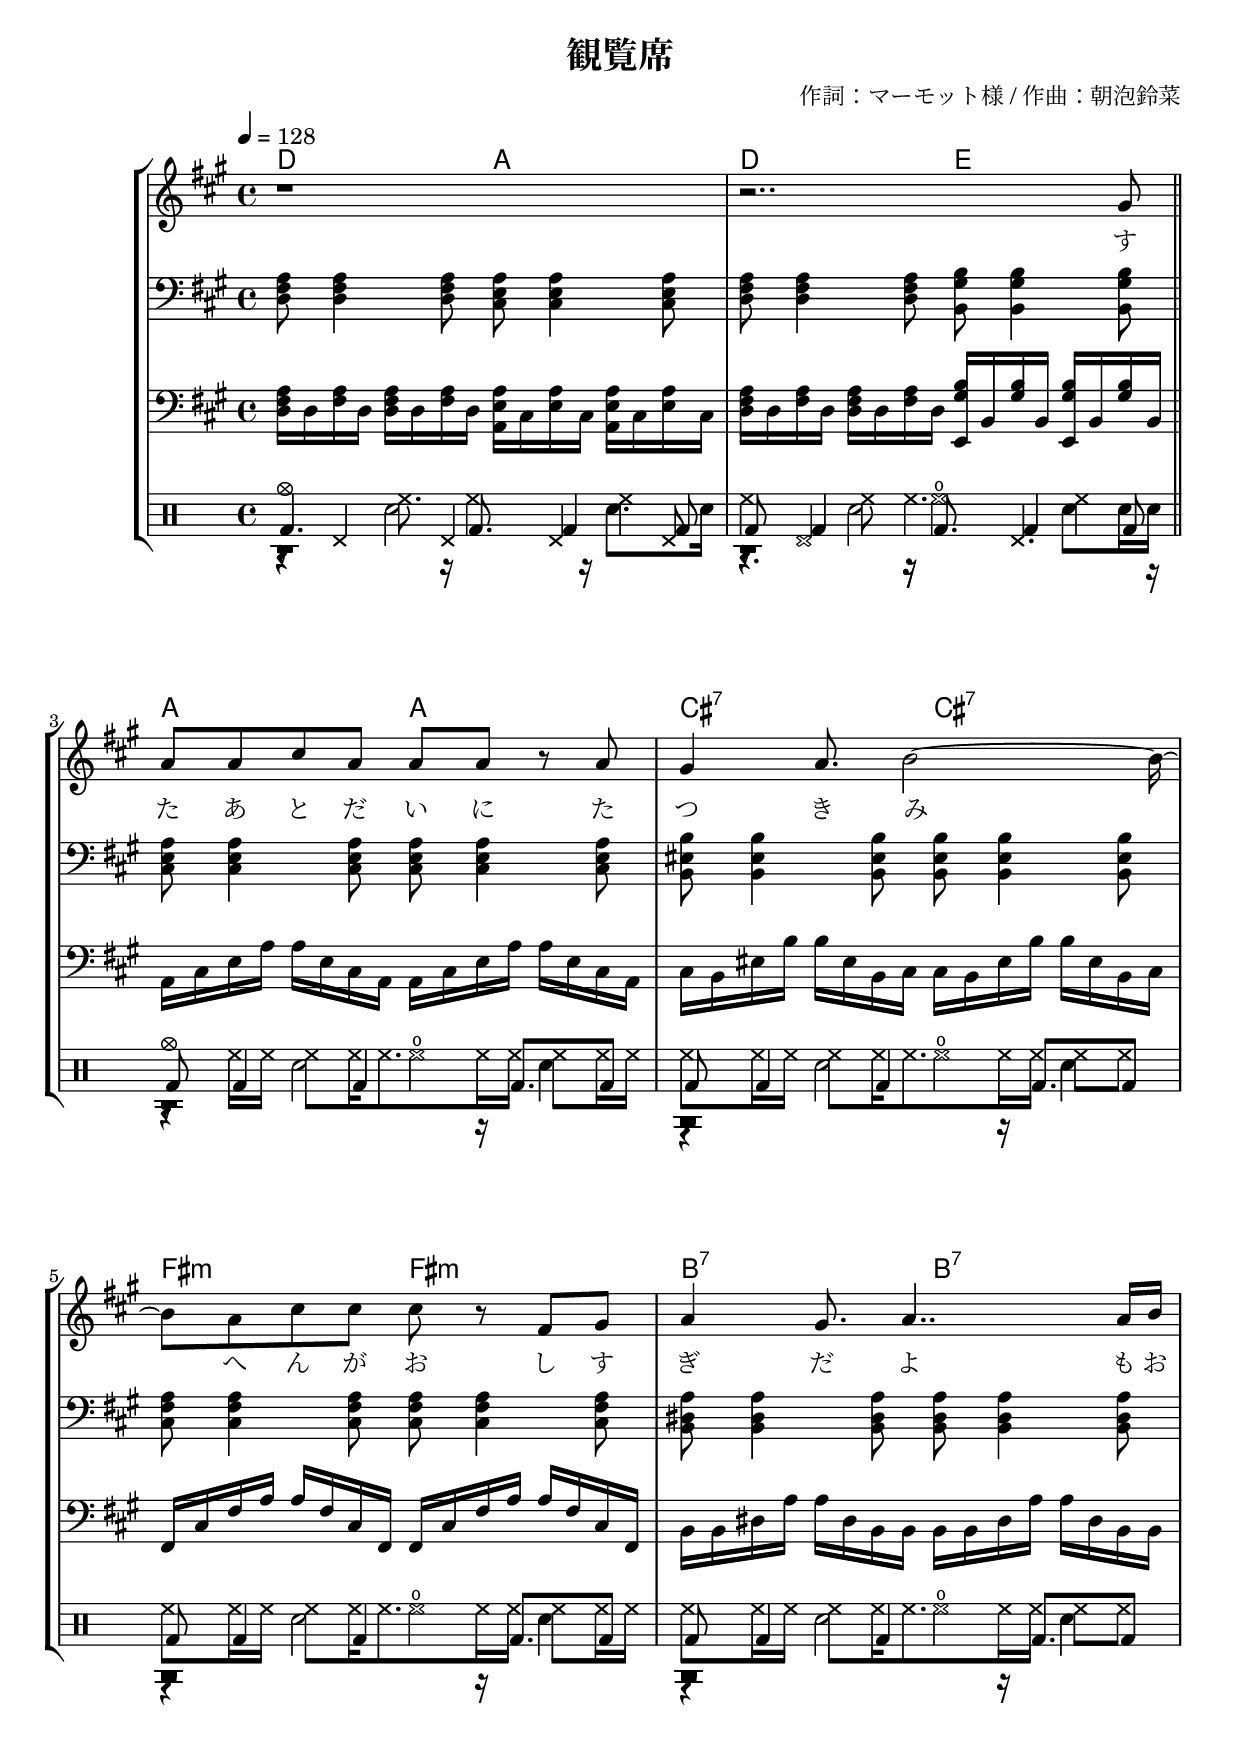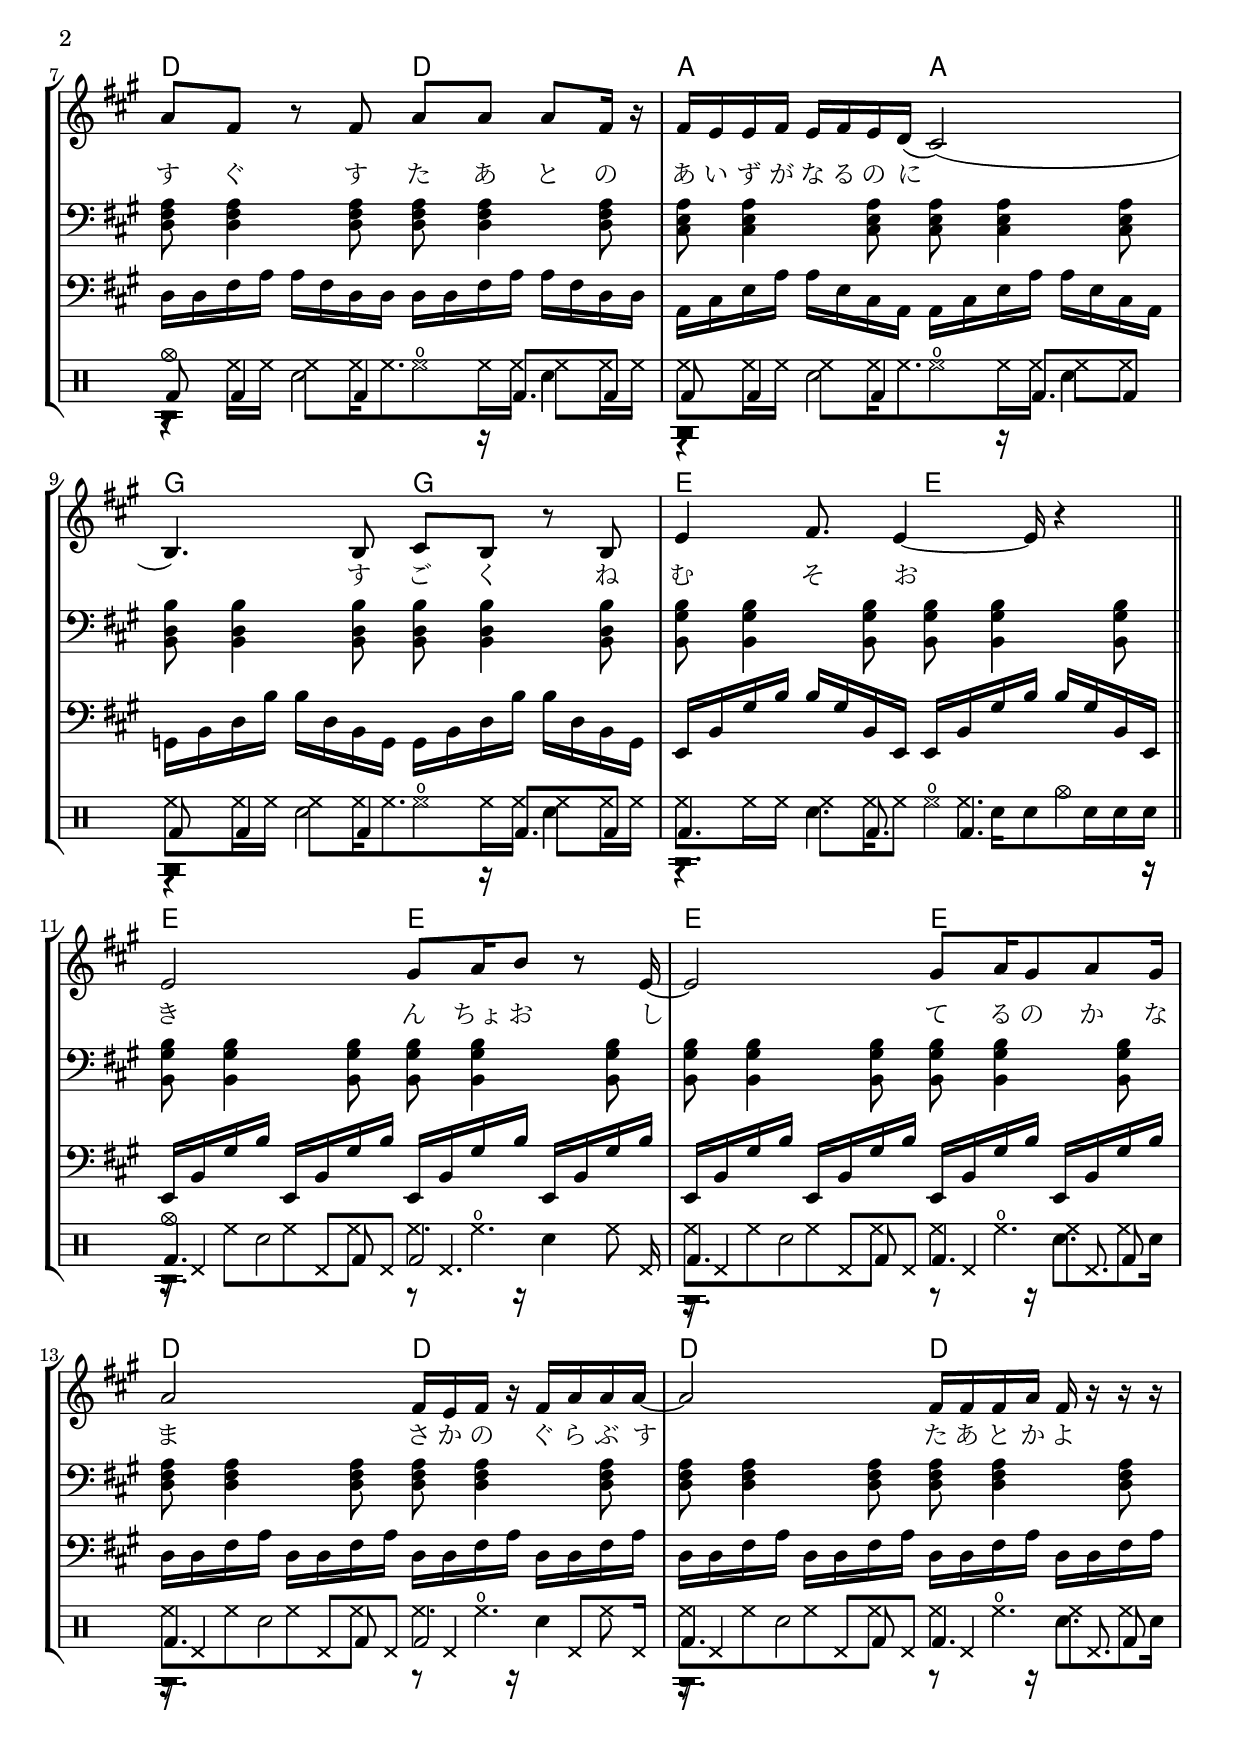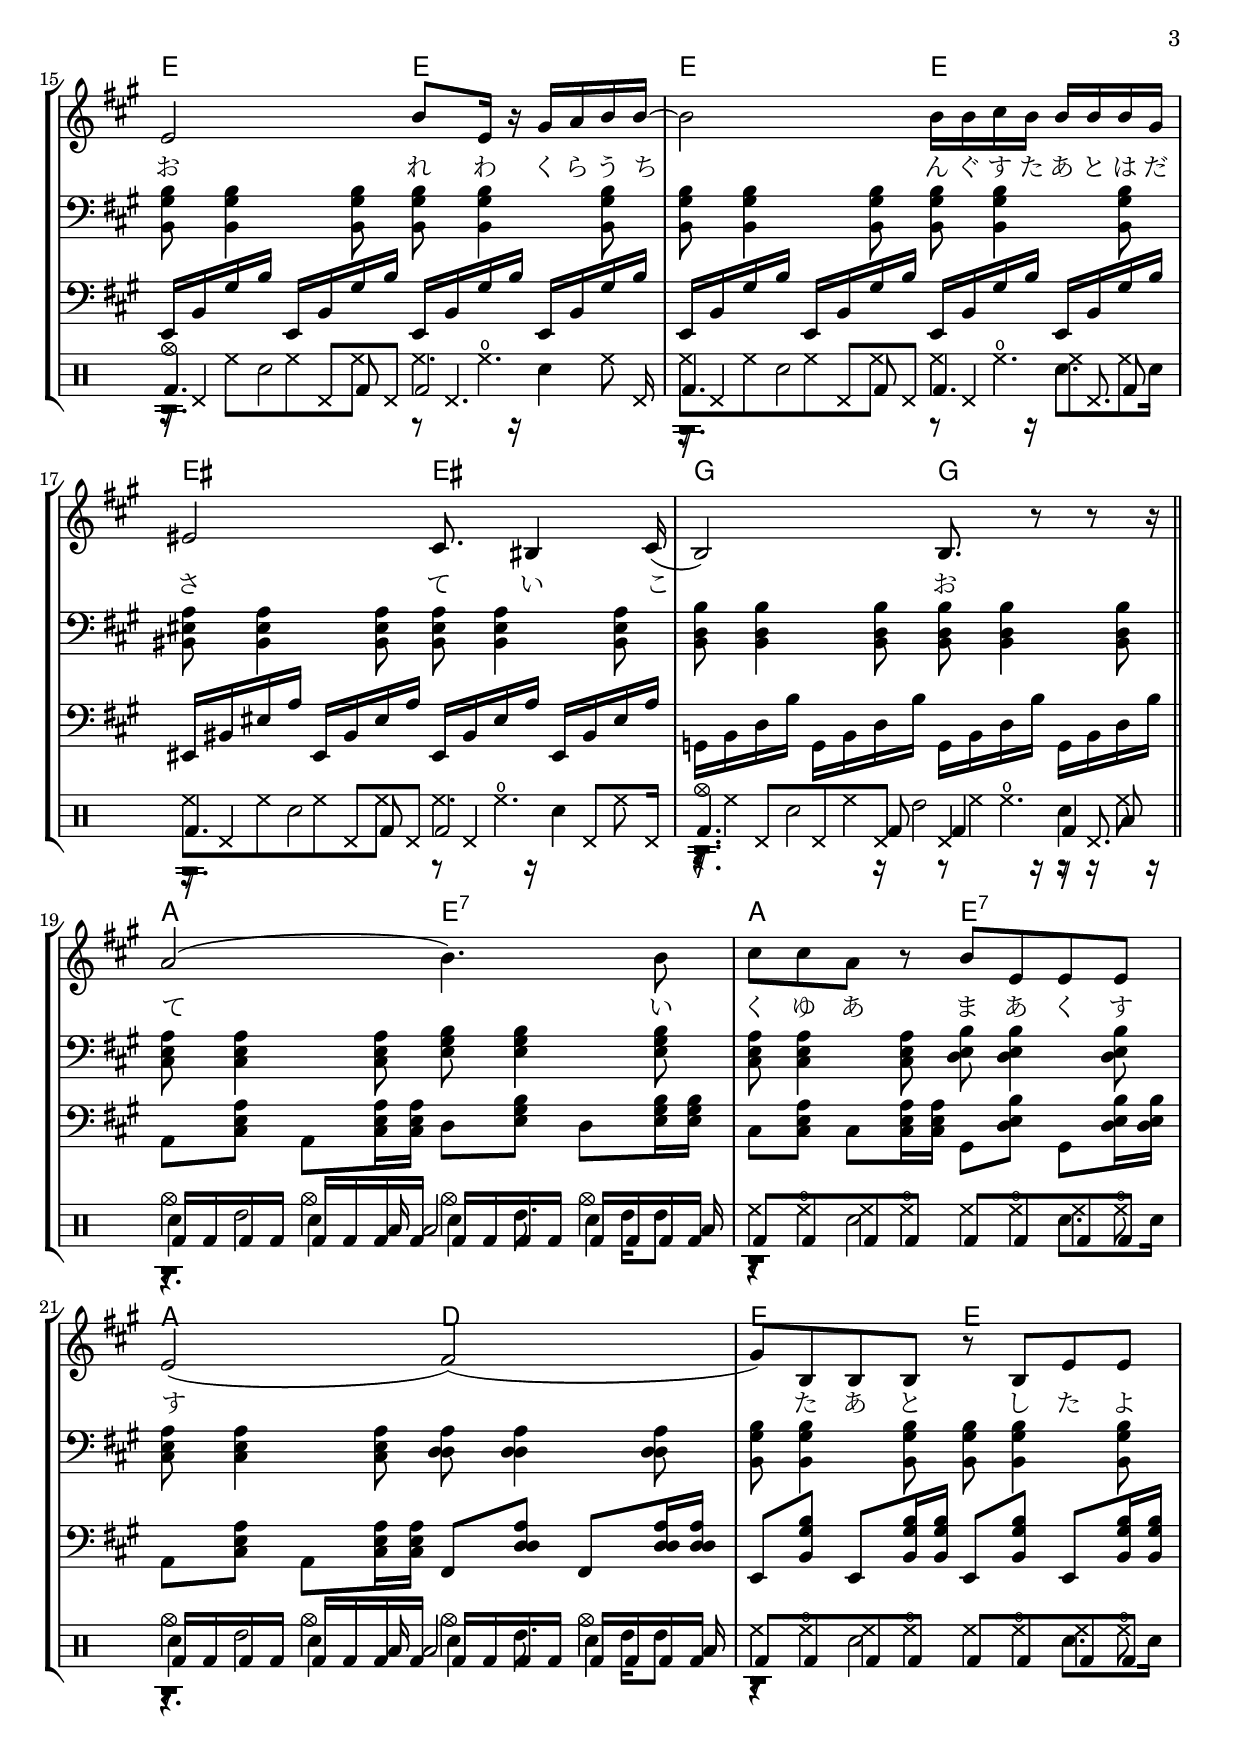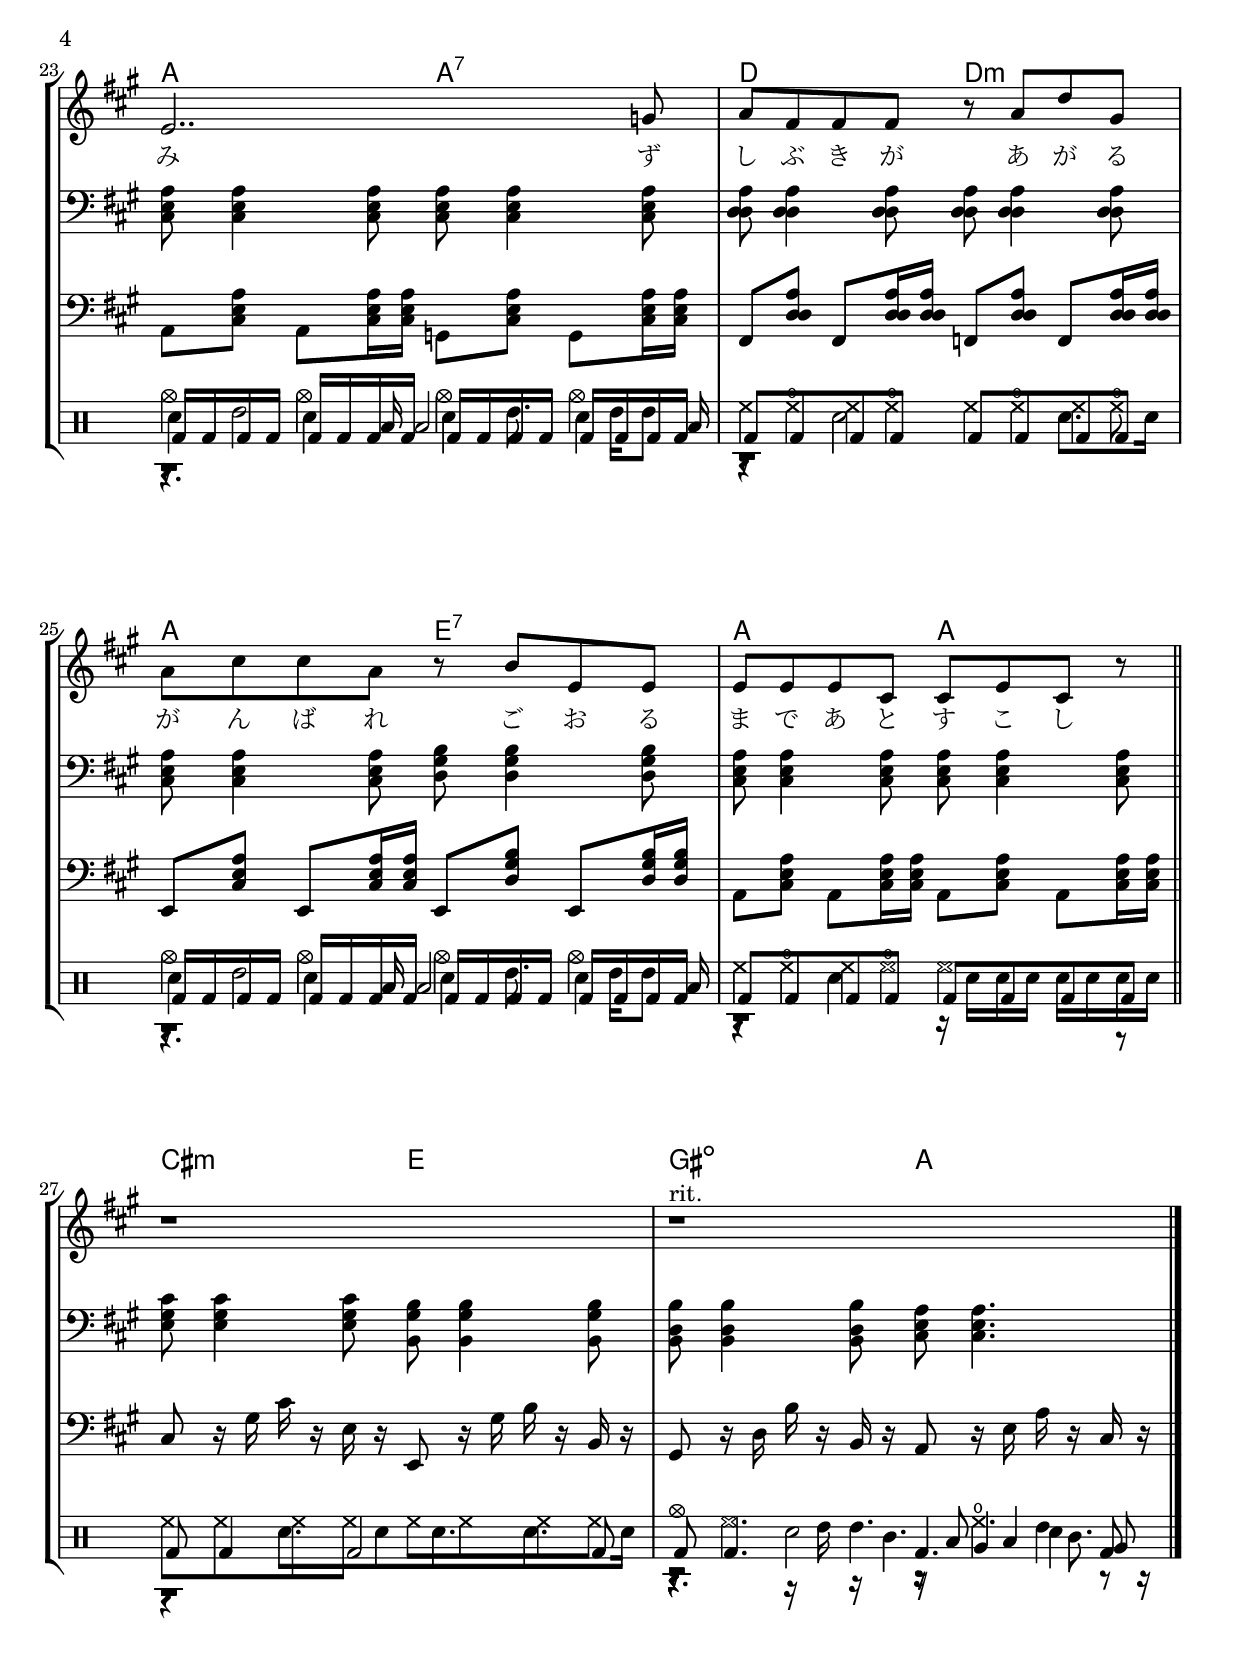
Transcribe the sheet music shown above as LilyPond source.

\version "2.12.1"

\header {
	title = \markup {観覧席}
	composer = \markup \center-column {"作詞：マーモット様 / 作曲：朝泡鈴菜"}
}

harmony = \chordmode {
	d2 a d e 

	a a cis:7 cis:7 fis:m fis:m b:7 b:7 d d a a g g e e 

	e e e e d d d d e e e e eis eis g g 

	a e:7 a e:7 a d e e a a:7 d d:m a e:7 a a 

	cis:m e gis:dim a 
}

melody = {
	\key a \major
	\tempo 4 = 128
	r1 | r2.. 
	\set Staff.midiInstrument = #"mmi0.40"
	gis'8 
	a'8  a'8  cis''8  a'8  a'8  a'8  r8  a'8 
	gis'4  a'8.  b'2~b'16~ 
	b'8  a'8  cis''8  cis''8  cis''8  r8  fis'8  gis'8 
	a'4  gis'8.  a'4..  a'16  b'16 
	a'8  fis'8  r8  fis'8  a'8  a'8  a'8  fis'16  r16 
	fis'16  e'16  e'16  fis'16  e'16  fis'16  e'16  d'16  (cis'2) 
	(b4.)  b8  cis'8  b8  r8  b8 
	e'4  fis'8.  e'4~e'16  	r4 	\set Staff.midiInstrument = #"mmi0.40"
	 e'2  gis'8  a'16  b'8  r8  e'16~ 
	e'2  gis'8  a'16  gis'8  a'8  gis'16 
	a'2  fis'16  e'16  fis'16  r16  fis'16  a'16  a'16  a'16~ 
	a'2  fis'16  fis'16  fis'16  a'16  fis'16  r16  r16  r16 
	e'2  b'8  e'16  r16  gis'16  a'16  b'16  b'16~ 
	b'2  b'16  b'16  cis''16  b'16  b'16  b'16  b'16  gis'16 
	eis'2  cis'8.  bis4  cis'16 
	(b2)  b8.  r8  r8  r16
	\set Staff.midiInstrument = #"mmi0.40"
	 a'2  (b'4.)  b'8 
	cis''8  cis''8  a'8  r8  b'8  e'8  e'8  e'8 
	e'2  (fis'2) 
	(gis'8)  b8  b8  b8  r8  b8  e'8  e'8 
	e'2..  g'8 
	a'8  fis'8  fis'8  fis'8  r8  a'8  d''8  gis'8 
	a'8  cis''8  cis''8  a'8  r8  b'8  e'8  e'8 
	e'8  e'8  e'8  cis'8  cis'8  e'8  cis'8  	r8 	r1 | r1^"rit." \bar "|."
}

words = \lyricmode {
	
	す  た  あ  と  だ  い  に  た  つ  き  み  へ  ん  が  お  し  す  ぎ  だ  よ  も  お  す  ぐ  す  た  あ  と  の  あ  い  ず  が  な  る  の  に  す  ご  く  ね  む  そ  お  
	き  ん  ちょ  お  し  て  る  の  か  な  ま  さ  か  の  ぐ  ら  ぶ  す  た  あ  と  か  よ  お  れ  わ  く  ら  う  ち  ん  ぐ  す  た  あ  と  は  だ  さ  て  い  こ  お  
	て  い  く  ゆ  あ  ま  あ  く  す  す  た  あ  と  し  た  よ  み  ず  し  ぶ  き  が  あ  が  る  が  ん  ば  れ  ご  お  る  ま  で  あ  と  す  こ  し  
	
}

tempochange = {
	\tempo 4 = 128
	r1 | r1 \bar "||"
	\tempo 4 = 128
	r1 | r1 | r1 | r1 | r1 | r1 | r1 | r1 \bar "||"
	\tempo 4 = 128
	r1 | r1 | r1 | r1 | r1 | r1 | r1 | r1 \bar "||"
	\tempo 4 = 128
	r1 | r1 | r1 | r1 | r1 | r1 | r1 | r1 \bar "||"
	\tempo 4 = 128
	r1 | \tempo 4 = 96 r2 \tempo 4 = 85 r2 \bar "|."
}

mainacc = {
	\clef bass
	\set Staff.midiInstrument = #"Acoustic Guitar (nylon)"
	\key a \major
	\tempo 4 = 128
	<d fis a>8 <d fis a>4 <d fis a>8
	<cis e a>8 <cis e a>4 <cis e a>8
	<d fis a>8 <d fis a>4 <d fis a>8
	<b, gis b>8 <b, gis b>4 <b, gis b>8
	\bar "||"

	\set Staff.midiInstrument = #"Electric Guitar (clean)"
	<cis e a>8 <cis e a>4 <cis e a>8
	<cis e a>8 <cis e a>4 <cis e a>8
	<b, eis b>8 <b, eis b>4 <b, eis b>8
	<b, eis b>8 <b, eis b>4 <b, eis b>8
	<cis fis a>8 <cis fis a>4 <cis fis a>8
	<cis fis a>8 <cis fis a>4 <cis fis a>8
	<b, dis a>8 <b, dis a>4 <b, dis a>8
	<b, dis a>8 <b, dis a>4 <b, dis a>8
	<d fis a>8 <d fis a>4 <d fis a>8
	<d fis a>8 <d fis a>4 <d fis a>8
	<cis e a>8 <cis e a>4 <cis e a>8
	<cis e a>8 <cis e a>4 <cis e a>8
	<b, d b>8 <b, d b>4 <b, d b>8
	<b, d b>8 <b, d b>4 <b, d b>8
	<b, gis b>8 <b, gis b>4 <b, gis b>8
	<b, gis b>8 <b, gis b>4 <b, gis b>8
	\bar "||"

	\set Staff.midiInstrument = #"Acoustic Guitar (steel)"
	<b, gis b>8 <b, gis b>4 <b, gis b>8
	<b, gis b>8 <b, gis b>4 <b, gis b>8
	<b, gis b>8 <b, gis b>4 <b, gis b>8
	<b, gis b>8 <b, gis b>4 <b, gis b>8
	<d fis a>8 <d fis a>4 <d fis a>8
	<d fis a>8 <d fis a>4 <d fis a>8
	<d fis a>8 <d fis a>4 <d fis a>8
	<d fis a>8 <d fis a>4 <d fis a>8
	<b, gis b>8 <b, gis b>4 <b, gis b>8
	<b, gis b>8 <b, gis b>4 <b, gis b>8
	<b, gis b>8 <b, gis b>4 <b, gis b>8
	<b, gis b>8 <b, gis b>4 <b, gis b>8
	<bis, eis a>8 <bis, eis a>4 <bis, eis a>8
	<bis, eis a>8 <bis, eis a>4 <bis, eis a>8
	<b, d b>8 <b, d b>4 <b, d b>8
	<b, d b>8 <b, d b>4 <b, d b>8
	\bar "||"

	\set Staff.midiInstrument = #"Electric Guitar (jazz)"
	<cis e a>8 <cis e a>4 <cis e a>8
	<e gis b>8 <e gis b>4 <e gis b>8
	<cis e a>8 <cis e a>4 <cis e a>8
	<d e b>8 <d e b>4 <d e b>8
	<cis e a>8 <cis e a>4 <cis e a>8
	<d d a>8 <d d a>4 <d d a>8
	<b, gis b>8 <b, gis b>4 <b, gis b>8
	<b, gis b>8 <b, gis b>4 <b, gis b>8
	<cis e a>8 <cis e a>4 <cis e a>8
	<cis e a>8 <cis e a>4 <cis e a>8
	<d d a>8 <d d a>4 <d d a>8
	<d d a>8 <d d a>4 <d d a>8
	<cis e a>8 <cis e a>4 <cis e a>8
	<d gis b>8 <d gis b>4 <d gis b>8
	<cis e a>8 <cis e a>4 <cis e a>8
	<cis e a>8 <cis e a>4 <cis e a>8
	\bar "||"

	\set Staff.midiInstrument = #"Electric Guitar (muted)"
	<e gis cis'>8 <e gis cis'>4 <e gis cis'>8
	<b, gis b>8 <b, gis b>4 <b, gis b>8
	<b, d b>8 <b, d b>4 <b, d b>8
	<cis e a>8 <cis e a>4.
	\bar "|."
}

subacc = {
	\clef bass
	\set Staff.midiInstrument = #"Harmonica"
	\key a \major
	\tempo 4 = 128
	<d fis a>16 d16 <fis a>16 d16   <d fis a>16 d16 <fis a>16 d16
	<a, e a>16 cis16 <e a>16 cis16   <a, e a>16 cis16 <e a>16 cis16
	<d fis a>16 d16 <fis a>16 d16   <d fis a>16 d16 <fis a>16 d16
	<e, gis b>16 b,16 <gis b>16 b,16   <e, gis b>16 b,16 <gis b>16 b,16
	\bar "||"

	\set Staff.midiInstrument = #"Cello"
	a,16 cis e a a e cis a,
	a,16 cis e a a e cis a,
	cis16 b, eis b b eis b, cis
	cis16 b, eis b b eis b, cis
	fis,16 cis fis a a fis cis fis,
	fis,16 cis fis a a fis cis fis,
	b,16 b, dis a a dis b, b,
	b,16 b, dis a a dis b, b,
	d16 d fis a a fis d d
	d16 d fis a a fis d d
	a,16 cis e a a e cis a,
	a,16 cis e a a e cis a,
	g,16 b, d b b d b, g,
	g,16 b, d b b d b, g,
	e,16 b, gis b b gis b, e,
	e,16 b, gis b b gis b, e,
	\bar "||"

	\set Staff.midiInstrument = #"Contrabass"
	e,16 b, gis b e, b, gis b
	e,16 b, gis b e, b, gis b
	e,16 b, gis b e, b, gis b
	e,16 b, gis b e, b, gis b
	d16 d fis a d d fis a
	d16 d fis a d d fis a
	d16 d fis a d d fis a
	d16 d fis a d d fis a
	e,16 b, gis b e, b, gis b
	e,16 b, gis b e, b, gis b
	e,16 b, gis b e, b, gis b
	e,16 b, gis b e, b, gis b
	eis,16 bis, eis a eis, bis, eis a
	eis,16 bis, eis a eis, bis, eis a
	g,16 b, d b g, b, d b
	g,16 b, d b g, b, d b
	\bar "||"

	\set Staff.midiInstrument = #"Reed organ"
	a,8 <cis e a> a, <cis e a>16 <cis e a>
	d8 <e gis b> d <e gis b>16 <e gis b>
	cis8 <cis e a> cis <cis e a>16 <cis e a>
	gis,8 <d e b> gis, <d e b>16 <d e b>
	a,8 <cis e a> a, <cis e a>16 <cis e a>
	fis,8 <d d a> fis, <d d a>16 <d d a>
	e,8 <b, gis b> e, <b, gis b>16 <b, gis b>
	e,8 <b, gis b> e, <b, gis b>16 <b, gis b>
	a,8 <cis e a> a, <cis e a>16 <cis e a>
	g,8 <cis e a> g, <cis e a>16 <cis e a>
	fis,8 <d d a> fis, <d d a>16 <d d a>
	f,8 <d d a> f, <d d a>16 <d d a>
	e,8 <cis e a> e, <cis e a>16 <cis e a>
	e,8 <d gis b> e, <d gis b>16 <d gis b>
	a,8 <cis e a> a, <cis e a>16 <cis e a>
	a,8 <cis e a> a, <cis e a>16 <cis e a>
	\bar "||"

	\set Staff.midiInstrument = #"Music box"
	cis8r16gis16cis'16r16e16r16
	e,8r16gis16b16r16b,16r16
	gis,8r16d16b16r16b,16r16
	a,8r16e16a16r16cis16r16
	\bar "|."
}

percA = {
	\drummode {
	r4 hh8. hh4 r16 hh4  |hh4 hh8 hh4. hh4  \bar "||"
	r2 hho2  |r2 hho2  |r2 hho2  |r2 hho2  |r2 hho2  |r2 hho2  |r2 hho2  |r2 hho2  \bar "||"
	r2 r8 hho4.  |r2 r8 hho4.  |r2 r8 hho4.  |r2 r8 hho4.  |r2 r8 hho4.  |r2 r8 hho4.  |r2 r8 hho4.  |r2 r8 hho4.  \bar "||"
	r1  |hh4 hh4 hh4 hh4  |r1  |hh4 hh4 hh4 hh4  |r1  |hh4 hh4 hh4 hh4  |r1  |hh4 hh4 hh2  \bar "||"
	hh8 hh8 hh8 hh8 hh8 hh8 hh8 hh8  |r8 hh2. r8  \bar "|."
	}
}

percB = {
	\drummode {
	r8 hhp4 hhp4 hhp4 hhp8  |r8 hhp2 hhp4.  \bar "||"
	r8 hh16 hh16 hh8 hh16 hh8. hh16 hh16 hh8 hh16 hh16  |hh8 hh16 hh16 hh8 hh16 hh8. hh16 hh16 hh8 hh8  |hh8 hh16 hh16 hh8 hh16 hh8. hh16 hh16 hh8 hh16 hh16  |hh8 hh16 hh16 hh8 hh16 hh8. hh16 hh16 hh8 hh8  |r8 hh16 hh16 hh8 hh16 hh8. hh16 hh16 hh8 hh16 hh16  |hh8 hh16 hh16 hh8 hh16 hh8. hh16 hh16 hh8 hh8  |hh8 hh16 hh16 hh8 hh16 hh8. hh16 hh16 hh8 hh16 hh16  |hh8 hh16 hh16 hh8 hh16 hh8 hh4. r16  \bar "||"
	r8 hh8 hh8 hh8 hh4. hh8  |hh8 hh8 hh8 hh8 hh4 hh8 hh8  |hh8 hh8 hh8 hh8 hh4. hh8  |hh8 hh8 hh8 hh8 hh4 hh8 hh8  |r8 hh8 hh8 hh8 hh4. hh8  |hh8 hh8 hh8 hh8 hh4 hh8 hh8  |hh8 hh8 hh8 hh8 hh4. hh8  |r16 hh4 hh4 hh4 r16 hh8  \bar "||"
	sn4 sn4 sn4 sn4  |r4 sn2 sn8. sn16  |sn4 sn4 sn4 sn4  |r4 sn2 sn8. sn16  |sn4 sn4 sn4 sn4  |r4 sn2 sn8. sn16  |sn4 sn4 sn4 sn4  |r4 sn4 r16 sn16 sn16 sn16 sn16 sn16 sn16 sn16  \bar "||"
	r4 sn8. sn8 sn8. sn8. sn16  |r4 sn2 sn4  \bar "|."
	}
}

percC = {
	\drummode {
	r4 sn2 sn8. sn16  |r4 sn2 sn8 sn16 sn16  \bar "||"
	r4 sn2 sn4  |r4 sn2 sn4  |r4 sn2 sn4  |r4 sn2 sn4  |r4 sn2 sn4  |r4 sn2 sn4  |r4 sn2 sn4  |r4 sn4. sn16 sn8 sn16 sn16 sn16  \bar "||"
	r16 hhp4 hhp8 hhp8 hhp4. hhp16  |r16 hhp4 hhp8 hhp8 hhp4 hhp8.  |r16 hhp4 hhp8 hhp8 hhp4 hhp8 hhp16  |r16 hhp4 hhp8 hhp8 hhp4 hhp8.  |r16 hhp4 hhp8 hhp8 hhp4. hhp16  |r16 hhp4 hhp8 hhp8 hhp4 hhp8.  |r16 hhp4 hhp8 hhp8 hhp4 hhp8 hhp16  |r8 hhp8 hhp8 hhp8 hhp4 r16 hhp8.  \bar "||"
	bd16 bd16 bd16 bd16 bd16 bd16 bd16 bd16 bd16 bd16 bd16 bd16 bd16 bd16 bd16 bd16  |bd8 bd8 bd8 bd8 bd8 bd8 bd8 bd8  |bd16 bd16 bd16 bd16 bd16 bd16 bd16 bd16 bd16 bd16 bd16 bd16 bd16 bd16 bd16 bd16  |bd8 bd8 bd8 bd8 bd8 bd8 bd8 bd8  |bd16 bd16 bd16 bd16 bd16 bd16 bd16 bd16 bd16 bd16 bd16 bd16 bd16 bd16 bd16 bd16  |bd8 bd8 bd8 bd8 bd8 bd8 bd8 bd8  |bd16 bd16 bd16 bd16 bd16 bd16 bd16 bd16 bd16 bd16 bd16 bd16 bd16 bd16 bd16 bd16  |bd8 bd8 bd8 bd8 bd8 bd8 bd8 bd8  \bar "||"
	bd8 bd4 bd2 bd8  |bd8 bd4. bd4. bd8  \bar "|."
	}
}

percD = {
	\drummode {
	bd4. r16 bd8. bd4 bd8  |bd8 bd4 r16 bd8. bd4 bd8  \bar "||"
	bd8 bd4 bd4 r16 bd8. bd8  |bd8 bd4 bd4 r16 bd8. bd8  |bd8 bd4 bd4 r16 bd8. bd8  |bd8 bd4 bd4 r16 bd8. bd8  |bd8 bd4 bd4 r16 bd8. bd8  |bd8 bd4 bd4 r16 bd8. bd8  |bd8 bd4 bd4 r16 bd8. bd8  |bd4. bd8. bd4. r16  \bar "||"
	r8. sn2 r16 sn4  |r8. sn2 r16 sn8. sn16  |r8. sn2 r16 sn4  |r8. sn2 r16 sn8. sn16  |r8. sn2 r16 sn4  |r8. sn2 r16 sn8. sn16  |r8. sn2 r16 sn4  |r8. sn2 r16 sn4  \bar "||"
	r1  |r8 hho4 hho4 hho4 hho8  |r1  |r8 hho4 hho4 hho4 hho8  |r1  |r8 hho4 hho4 hho4 hho8  |r1  |r8 hho4 hho2 r8  \bar "||"
	r1  |r2 r8 hho4.  \bar "|."
	}
}

percE = {
	\drummode {
	r1  |r4. r16 hho2 r16  \bar "||"
	cymc1  |r1 |r1 |r1 |cymc1  |r1 |r1 |r2. cymc4  \bar "||"
	bd4. bd8 bd2  |bd4. bd8 bd4. bd8  |bd4. bd8 bd2  |bd4. bd8 bd4. bd8  |bd4. bd8 bd2  |bd4. bd8 bd4. bd8  |bd4. bd8 bd2  |bd4. bd8 bd4 bd4  \bar "||"
	cymc4 cymc4 cymc4 cymc4  |r1 |cymc4 cymc4 cymc4 cymc4  |r1 |cymc4 cymc4 cymc4 cymc4  |r1 |cymc4 cymc4 cymc4 cymc4  |r1 \bar "||"
	r1 |cymc1  \bar "|."
	}
}

percF = {
	\drummode {
	cymc1  |r1 \bar "||"
	r1 | r1 | r1 | r1 | r1 | r1 | r1 | r1 \bar "||"
	cymc1  |r1 |r1 |r1 |cymc1  |r1 |r1 |cymc1  \bar "||"
	r8 tommh2 tommh8. tommh16 tommh8  |r1 |r8 tommh2 tommh8. tommh16 tommh8  |r1 |r8 tommh2 tommh8. tommh16 tommh8  |r1 |r8 tommh2 tommh8. tommh16 tommh8  |r1 \bar "||"
	r1 |r4 r16 tommh16 tommh4. tommh4  \bar "|."
	}
}

percG = {
	\drummode {
	r1 | r1 \bar "||"
	r1 | r1 | r1 | r1 | r1 | r1 | r1 | r1 \bar "||"
	r1 |r1 |r1 |r1 |r1 |r1 |r1 |r4. r16 tommh2 r16  \bar "||"
	r4. toml16 toml2 toml16  |r1 |r4. toml16 toml2 toml16  |r1 |r4. toml16 toml2 toml16  |r1 |r4. toml16 toml2 toml16  |r1 \bar "||"
	r1 |r4. r16 tomml4. tomml8.  \bar "|."
	}
}

percH = {
	\drummode {
	r1 | r1 \bar "||"
	r1 | r1 | r1 | r1 | r1 | r1 | r1 | r1 \bar "||"
	r1 |r1 |r1 |r1 |r1 |r1 |r1 |r2. r8 toml8  \bar "||"
	r1 | r1 | r1 | r1 | r1 | r1 | r1 | r1 \bar "||"
	r1 |r2 r16 toml8 toml4 r16  \bar "|."
	}
}

percI = {
	\drummode {
	r1 | r1 \bar "||"
	r1 | r1 | r1 | r1 | r1 | r1 | r1 | r1 \bar "||"
	r1 | r1 | r1 | r1 | r1 | r1 | r1 | r1 \bar "||"
	r1 | r1 | r1 | r1 | r1 | r1 | r1 | r1 \bar "||"
	r1 |r2 r8 tomfh4 tomfh8  \bar "|."
	}
}

\score {
	<<
		\new StaffGroup <<
			\new ChordNames {\harmony}
			\new Voice = "melody" {\melody}
			\new Lyrics \lyricsto "melody" \words
			\new Staff = "mainacc" {\mainacc}
			\new Staff = "subacc" {\subacc}
			\new DrumStaff <<
				\new DrumVoice {\percA}
				\new DrumVoice {\percB}
				\new DrumVoice {\percC}
				\new DrumVoice {\percD}
				\new DrumVoice {\percE}
				\new DrumVoice {\percF}
				\new DrumVoice {\percG}
				\new DrumVoice {\percH}
				\new DrumVoice {\percI}
			>>
		>>
	>>
	\layout { }
}
